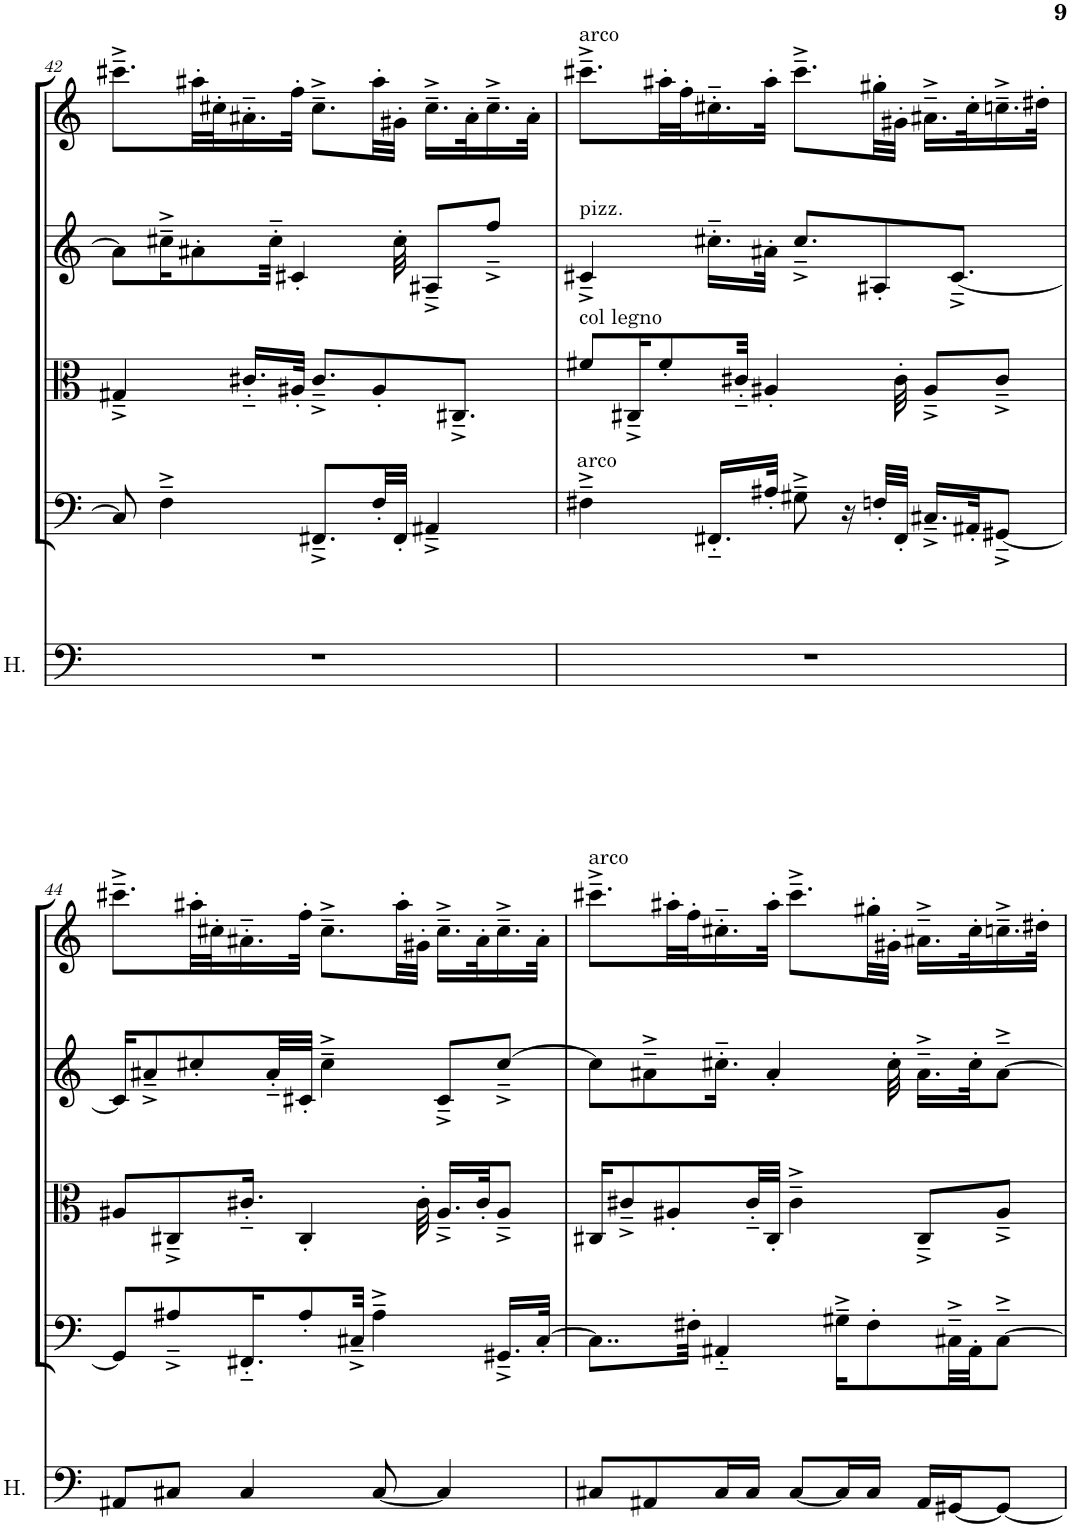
**kern	**kern	**kern	**kern	**kern
*part5	*part4	*part3	*part2	*part1
*staff5	*staff4	*staff3	*staff2	*staff1
*I"Homens	*I"Violoncello	*I"Viola	*I"Violin II	*I"Violin I
*I'H.	*I'Vc	*I'Vla	*I'Vln	*I'Vln
!!LO:PB:g=z
*clefF4	*clefF4	*clefC3	*clefG2	*clefG2
*k[]	*k[]	*k[]	*k[]	*k[]
*M7/8	*M7/8	*M7/8	*M7/8	*M7/8
=42	=42	=42	=42	=42
2..r	8C#/]	4G#X~^/	8a#\L]	8.ccc#X~^\L
.	4F~^\	.	16cc#X~^\K	.
.	.	.	8a#X'\	32aa#X'\LL
.	.	.	.	32cc#X'\J
.	.	16.c#X'~/LL	.	16.a#X'~\
.	.	.	32cc#'~\Jkk	.
.	.	32A#X'/JJk	4c#X'/	32ff'\JJk
.	8.FF#X~^/L	8.c#~^/L	.	8.cc#~^\L
.	32F'/LL	8A#'/	.	32aa#'\LL
.	32FF#'/JJJ	.	32cc#'\	32g#X'\JJJ
.	4AA#X~^/	.	8A#X~^/L	16.cc#~^\LL
.	.	8.C#X~^/J	.	.
.	.	.	.	32a#'\K
.	.	.	8ff~^/J	16.cc#~^\
.	.	.	.	32a#'\JJk
=43	=43	=43	=43	=43
!	!	!	!	!LO:TX:a:t=arco
!	!	!	!LO:TX:a:t=pizz.	!
!	!	!LO:TX:a:t=col legno	!	!
!	!LO:TX:a:t=arco	!	!	!
2..r	4F#X~^\	8f#X/L	4c#X~^/	8.ccc#X~^\L
.	.	16C#X~^/K	.	.
.	.	8f#'/	.	32aa#X'\LL
.	.	.	.	32ff'\J
.	16.FF#X'~/LL	.	16.cc#X'~\LL	16.cc#X'~\
.	.	32c#X'~/Jkk	.	.
.	32A#X'/JJk	4A#X'/	32a#X'\JJk	32aa#'\JJk
.	8G#X~^\	.	8.cc#~^/L	8.ccc#~^\L
.	16r	.	.	.
.	32Fn'/LLL	.	8A#X'/	32gg#X'\LL
.	32FF#'/JJJ	32c#'\	.	32g#X'\JJJ
.	16.C#X~^/LL	8A#~^/L	.	16.a#X~^\LL
.	.	.	[8.c#~^/J	.
.	32AA#X'/JK	.	.	32cc#'\K
.	[8GG#X~^/J	8c#~^/J	.	16.ccn~^\
.	.	.	.	32dd#X'\JJk
!!LO:LB:g=z
=44	=44	=44	=44	=44
8AA#X/L	8GG#/L]	8A#X/L	16c#/KL]	8.ccc#X~^\L
.	.	.	8a#X~^/	.
8C#X/J	8A#X~^/	8C#X~^/	.	.
.	.	.	8cc#X'/	32aa#X'\LL
.	.	.	.	32cc#X'\J
4C#/	16.FF#X'~/K	16.c#X'~/Jk	.	16.a#X'~\
.	.	.	32a#'~/LL	.
.	8A#'/	4C#'/	32c#X'/JJJ	32ff'\JJk
.	.	.	4cc#~^\	8.cc#~^\L
.	32C#X~^/Jkk	.	.	.
[8C#/	4A#~^\	.	.	.
.	.	.	.	32aa#'\LL
.	.	32c#'\	.	32g#X'\JJJ
4C#/]	.	16.A#~^/LL	8c#~^/L	16.cc#~^\LL
.	.	32c#'/JK	.	32a#'\K
.	16.GG#X~^/LL	8A#~^/J	[8cc#~^/J	16.cc#~^\
.	[32C#'/JJk	.	.	32a#'\JJk
=45	=45	=45	=45	=45
!	!	!	!	!LO:TX:a:t=arco
8C#X/L	8..C#\L]	16C#X/KL	8cc#\L]	8.ccc#X~^\L
.	.	8c#X~^/	.	.
8AA#X/	.	.	8a#X~^\	.
.	.	8A#X'/	.	32aa#X'\LL
.	32F#X'\Jkk	.	.	32ff'\J
16C#/L	4AA#X'~/	.	16.cc#X'~\Jk	16.cc#X'~\
16C#/JJ	.	32c#'~/LL	.	.
.	.	32C#'/JJJ	4a#'/	32aa#'\JJk
[8C#/L	.	4c#~^\	.	8.ccc#~^\L
16C#/L]	16G#X~^\KL	.	.	.
16C#/JJ	8F#'\	.	.	32gg#X'\LL
.	.	.	32cc#'\	32g#X'\JJJ
16AA#/LL	.	8C#~^/L	16.a#~^\LL	16.a#X~^\LL
[16GG#X/J	32C#X~^\LL	.	.	.
.	32AA#'\JJ	.	32cc#'\JK	32cc#'\K
8GG#/J_	[8C#~^\J	8A#~^/J	[8a#~^\J	16.ccn~^\
.	.	.	.	32dd#X'\JJk
=	=	=	=	=
*-	*-	*-	*-	*-
